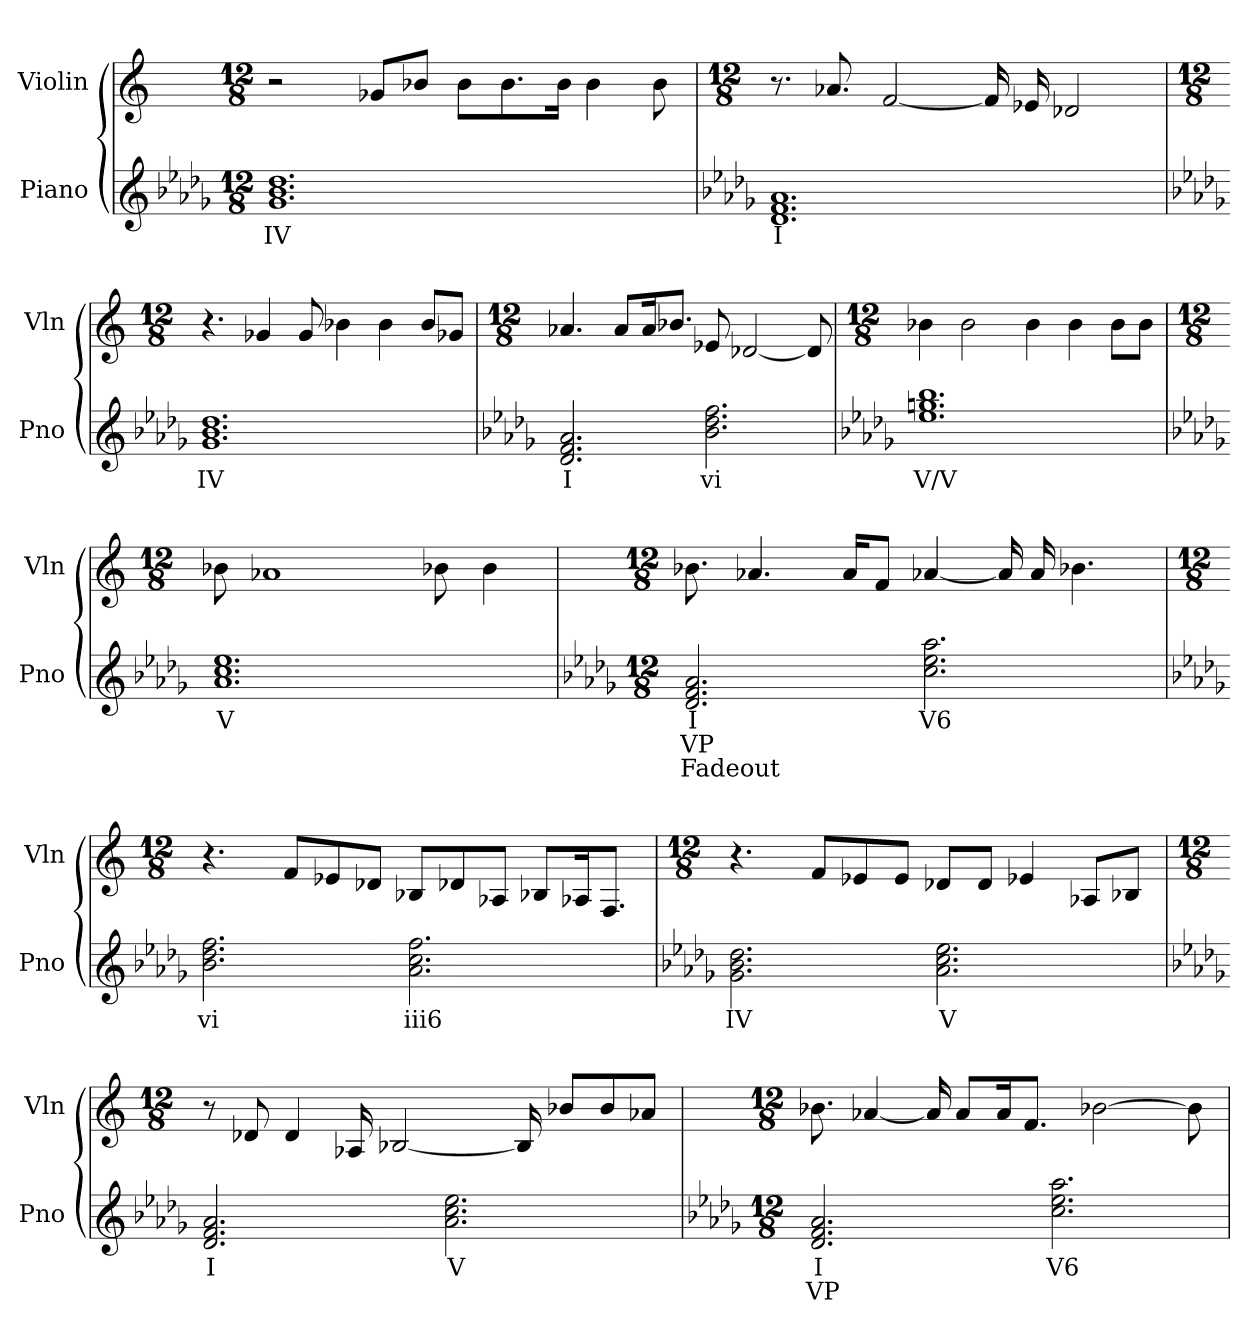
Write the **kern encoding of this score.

**kern	**text	**text	**text	**kern
*part2	*part2	*part2	*part2	*part1
*staff2	*staff2	*staff2	*staff2	*staff1
*I"Piano	*	*	*	*I"Violin
*I'Pno	*	*	*	*I'Vln
*k[b-e-a-d-g-]	*	*	*	*
*D-:	*	*	*	*
*M12/8	*	*	*	*M12/8
=	=	=	=	=
1.g- 1.b- 1.dd-	IV	.	.	2r
.	.	.	.	8g-XL
.	.	.	.	8b-XJ
.	.	.	.	8b-L
.	.	.	.	8.b-
.	.	.	.	16b-Jk
.	.	.	.	4b-
.	.	.	.	8b-
=	=	=	=	=
*k[b-e-a-d-g-]	*	*	*	*
*D-:	*	*	*	*
*	*	*	*	*M12/8
1.d- 1.f 1.a-	I	.	.	8.r
.	.	.	.	8.a-X
.	.	.	.	[2f
.	.	.	.	16f]
.	.	.	.	16e-X
.	.	.	.	2d-X
=	=	=	=	=
*k[b-e-a-d-g-]	*	*	*	*
*D-:	*	*	*	*
*	*	*	*	*M12/8
1.g- 1.b- 1.dd-	IV	.	.	4.r
.	.	.	.	4g-X
.	.	.	.	8g-
.	.	.	.	4b-X
.	.	.	.	4b-
.	.	.	.	8b-L
.	.	.	.	8g-XJ
=	=	=	=	=
*k[b-e-a-d-g-]	*	*	*	*
*D-:	*	*	*	*
*	*	*	*	*M12/8
2.d- 2.f 2.a-	I	.	.	4.a-X
.	.	.	.	8a-L
.	.	.	.	16a-K
.	.	.	.	8.b-XJ
2.b- 2.dd- 2.ff	vi	.	.	8e-X
.	.	.	.	[2d-X
.	.	.	.	8d-]
=	=	=	=	=
*k[b-e-a-d-g-]	*	*	*	*
*D-:	*	*	*	*
*	*	*	*	*M12/8
1.ee- 1.ggn 1.bb-	V/V	.	.	4b-X
.	.	.	.	2b-
.	.	.	.	4b-
.	.	.	.	4b-
.	.	.	.	8b-L
.	.	.	.	8b-J
=	=	=	=	=
*k[b-e-a-d-g-]	*	*	*	*
*D-:	*	*	*	*
*	*	*	*	*M12/8
1.a- 1.cc 1.ee-	V	.	.	8b-X
.	.	.	.	1a-X
.	.	.	.	8b-X
.	.	.	.	4b-
=	=	=	=	=
*k[b-e-a-d-g-]	*	*	*	*
*D-:	*	*	*	*
*M12/8	*	*	*	*M12/8
2.d- 2.f 2.a-	I	VP	Fadeout	8.b-X
.	.	.	.	4.a-X
.	.	.	.	16a-KL
.	.	.	.	8fJ
2.cc 2.ee- 2.aa-	V6	.	.	[4a-X
.	.	.	.	16a-]
.	.	.	.	16a-
.	.	.	.	4.b-X
=	=	=	=	=
*k[b-e-a-d-g-]	*	*	*	*
*D-:	*	*	*	*
*	*	*	*	*M12/8
2.b- 2.dd- 2.ff	vi	.	.	4.r
.	.	.	.	8fL
.	.	.	.	8e-X
.	.	.	.	8d-XJ
2.a- 2.cc 2.ff	iii6	.	.	8B-XL
.	.	.	.	8d-X
.	.	.	.	8A-XJ
.	.	.	.	8B-XL
.	.	.	.	16A-XK
.	.	.	.	8.FJ
=	=	=	=	=
*k[b-e-a-d-g-]	*	*	*	*
*D-:	*	*	*	*
*	*	*	*	*M12/8
2.g- 2.b- 2.dd-	IV	.	.	4.r
.	.	.	.	8fL
.	.	.	.	8e-X
.	.	.	.	8e-J
2.a- 2.cc 2.ee-	V	.	.	8d-XL
.	.	.	.	8d-J
.	.	.	.	4e-X
.	.	.	.	8A-XL
.	.	.	.	8B-XJ
=	=	=	=	=
*k[b-e-a-d-g-]	*	*	*	*
*D-:	*	*	*	*
*	*	*	*	*M12/8
2.d- 2.f 2.a-	I	.	.	8r
.	.	.	.	8d-X
.	.	.	.	4d-
.	.	.	.	16A-X
.	.	.	.	[2B-X
2.a- 2.cc 2.ee-	V	.	.	.
.	.	.	.	16B-]
.	.	.	.	8b-XL
.	.	.	.	8b-
.	.	.	.	8a-XJ
=	=	=	=	=
*k[b-e-a-d-g-]	*	*	*	*
*D-:	*	*	*	*
*M12/8	*	*	*	*M12/8
2.d- 2.f 2.a-	I	VP	.	8.b-X
.	.	.	.	[4a-X
.	.	.	.	16a-]
.	.	.	.	8a-L
.	.	.	.	16a-K
.	.	.	.	8.fJ
2.cc 2.ee- 2.aa-	V6	.	.	.
.	.	.	.	[2b-X
.	.	.	.	8b-]
=	=	=	=	=
*-	*-	*-	*-	*-
